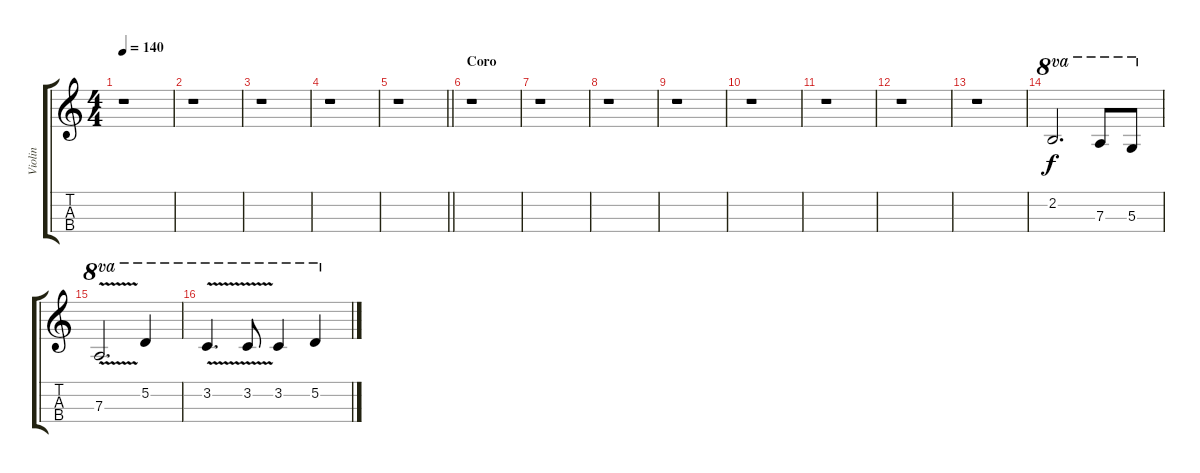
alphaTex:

\track ("Violin" "Violin") {instrument violin}
\staff {score tabs}
\tuning (E5 A4 D4 G3) {hide}
\ts (4 4)
\tempo 140
\clef g2
\ks c
r.1{dy f} |
r.1 |
r.1 |
r.1 |
\barLineRight lightlight
r.1 |
\section ("" "Coro")
r.1 |
r.1 |
r.1 |
r.1 |
r.1 |
r.1 |
r.1 |
r.1 |
2.2.2{d ot 8va} 7.3.8{ot 8va} 5.3.8{ot 8va} |
7.3{v}.2{d ot 8va} 5.2.4{ot 8va} |
3.2{v}.4{d ot 8va} 3.2{v}.8{ot 8va} 3.2.4{ot 8va} 5.2.4{ot 8va}
